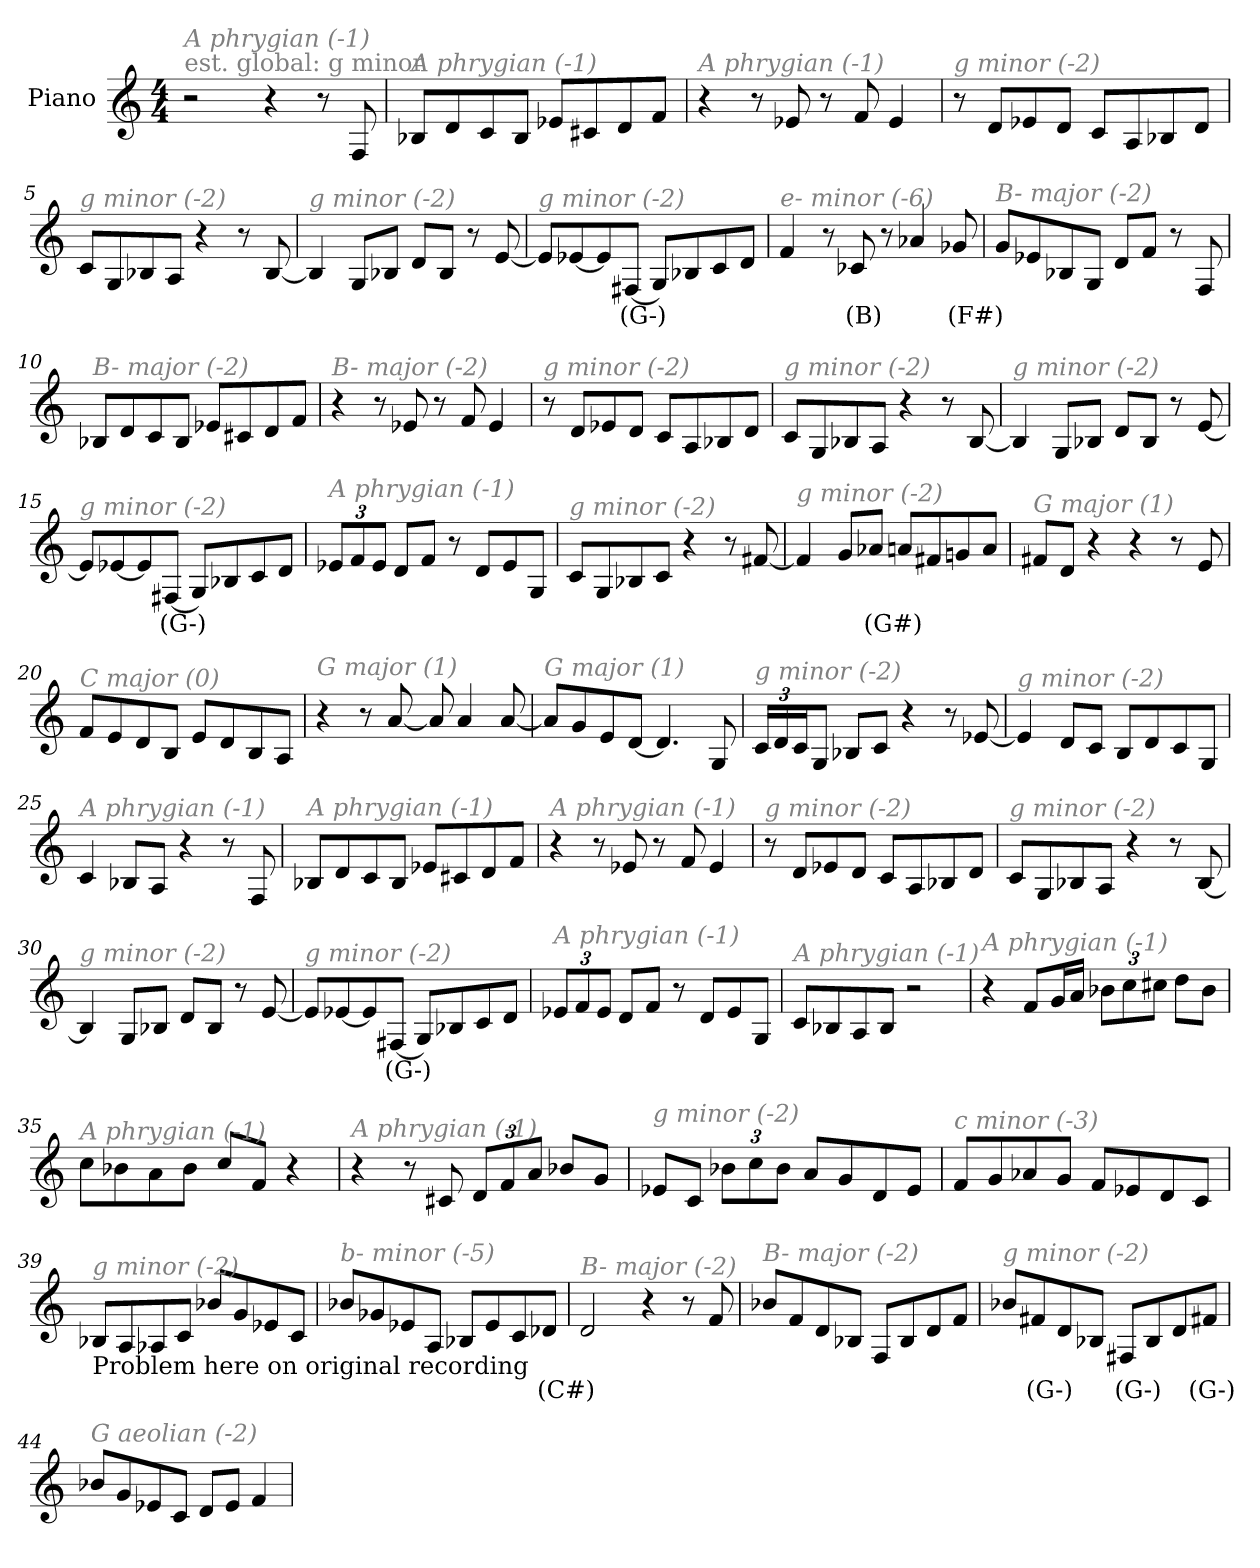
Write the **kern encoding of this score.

**kern	**text
*part1	*part1
*staff1	*staff1
*I"Piano	*
*I'Pno	*
*clefG2	*
*k[]	*
*M4/4	*
*MM300	*
=1	=1
!LO:TX:a:color=#808080:t=est. global&colon; g minor	!
!LO:TX:i:color=#808080:t=A phrygian (-1)	!
2r	.
4r	.
8r	.
8F/	.
=2	=2
!LO:TX:i:color=#808080:t=A phrygian (-1)	!
8B-X/L	.
8d/	.
8c/	.
8B-/J	.
8e-X/L	.
8c#X/	.
8d/	.
8f/J	.
=3	=3
!LO:TX:i:color=#808080:t=A phrygian (-1)	!
4r	.
8r	.
8e-X/	.
8r	.
8f/	.
4e-/	.
=4	=4
!LO:TX:i:color=#808080:t=g minor (-2)	!
8r	.
8d/L	.
8e-X/	.
8d/J	.
8c/L	.
8A/	.
8B-X/	.
8d/J	.
!!LO:LB:g=z
=5	=5
!LO:TX:i:color=#808080:t=g minor (-2)	!
8c/L	.
8G/	.
8B-X/	.
8A/J	.
4r	.
8r	.
[8B-/	.
=6	=6
!LO:TX:i:color=#808080:t=g minor (-2)	!
4B-/]	.
8G/L	.
8B-X/J	.
8d/L	.
8B-/J	.
8r	.
[8e/	.
=7	=7
!LO:TX:i:color=#808080:t=g minor (-2)	!
8e/L]	.
[8e-X/	.
8e-/]	.
[8F#Xi/J	(G-)
8G-/L]	.
8B-X/	.
8c/	.
8d/J	.
=8	=8
!LO:TX:i:color=#808080:t=e- minor (-6)	!
4f/	.
8r	.
8c-Xi/	(B)
8r	.
4a-X/	.
8g-Xi/	(F#)
!!LO:LB:g=z
=9	=9
!LO:TX:i:color=#808080:t=B- major (-2)	!
8g/L	.
8e-X/	.
8B-X/	.
8G/J	.
8d/L	.
8f/J	.
8r	.
8F/	.
=10	=10
!LO:TX:i:color=#808080:t=B- major (-2)	!
8B-X/L	.
8d/	.
8c/	.
8B-/J	.
8e-X/L	.
8c#X/	.
8d/	.
8f/J	.
=11	=11
!LO:TX:i:color=#808080:t=B- major (-2)	!
4r	.
8r	.
8e-X/	.
8r	.
8f/	.
4e-/	.
=12	=12
!LO:TX:i:color=#808080:t=g minor (-2)	!
8r	.
8d/L	.
8e-X/	.
8d/J	.
8c/L	.
8A/	.
8B-X/	.
8d/J	.
!!LO:LB:g=z
=13	=13
!LO:TX:i:color=#808080:t=g minor (-2)	!
8c/L	.
8G/	.
8B-X/	.
8A/J	.
4r	.
8r	.
[8B-/	.
=14	=14
!LO:TX:i:color=#808080:t=g minor (-2)	!
4B-/]	.
8G/L	.
8B-X/J	.
8d/L	.
8B-/J	.
8r	.
[8e/	.
=15	=15
!LO:TX:i:color=#808080:t=g minor (-2)	!
8e/L]	.
[8e-X/	.
8e-/]	.
[8F#Xi/J	(G-)
8G-/L]	.
8B-X/	.
8c/	.
8d/J	.
=16	=16
*Xbrackettup	*
!LO:TX:i:color=#808080:t=A phrygian (-1)	!
12e-X/L	.
12f/	.
12e-/J	.
8d/L	.
8f/J	.
8r	.
8d/L	.
8e-/	.
8G/J	.
!!LO:LB:g=z
=17	=17
!LO:TX:i:color=#808080:t=g minor (-2)	!
8c/L	.
8G/	.
8B-X/	.
8c/J	.
4r	.
8r	.
[8f#X/	.
=18	=18
!LO:TX:i:color=#808080:t=g minor (-2)	!
4f#/]	.
8g/L	.
8a-Xi/J	(G#)
8a/L	.
8f#X/	.
8gn/	.
8a/J	.
=19	=19
!LO:TX:i:color=#808080:t=G major (1)	!
8f#X/L	.
8d/J	.
4r	.
4r	.
8r	.
8e/	.
=20	=20
!LO:TX:i:color=#808080:t=C major (0)	!
8f/L	.
8e/	.
8d/	.
8B/J	.
8e/L	.
8d/	.
8B/	.
8A/J	.
!!LO:LB:g=z
=21	=21
!LO:TX:i:color=#808080:t=G major (1)	!
4r	.
8r	.
[8a/	.
8a/]	.
4a/	.
[8a/	.
=22	=22
!LO:TX:i:color=#808080:t=G major (1)	!
8a/L]	.
8g/	.
8e/	.
[8d/J	.
4.d/]	.
8G/	.
=23	=23
!LO:TX:i:color=#808080:t=g minor (-2)	!
24c/LL	.
24d/	.
24c/J	.
8G/J	.
8B-X/L	.
8c/J	.
4r	.
8r	.
[8e-X/	.
=24	=24
!LO:TX:i:color=#808080:t=g minor (-2)	!
4e-/]	.
8d/L	.
8c/J	.
8B/L	.
8d/	.
8c/	.
8G/J	.
!!LO:LB:g=z
=25	=25
!LO:TX:i:color=#808080:t=A phrygian (-1)	!
4c/	.
8B-X/L	.
8A/J	.
4r	.
8r	.
8F/	.
=26	=26
!LO:TX:i:color=#808080:t=A phrygian (-1)	!
8B-X/L	.
8d/	.
8c/	.
8B-/J	.
8e-X/L	.
8c#X/	.
8d/	.
8f/J	.
=27	=27
!LO:TX:i:color=#808080:t=A phrygian (-1)	!
4r	.
8r	.
8e-X/	.
8r	.
8f/	.
4e-/	.
=28	=28
!LO:TX:i:color=#808080:t=g minor (-2)	!
8r	.
8d/L	.
8e-X/	.
8d/J	.
8c/L	.
8A/	.
8B-X/	.
8d/J	.
!!LO:LB:g=z
=29	=29
!LO:TX:i:color=#808080:t=g minor (-2)	!
8c/L	.
8G/	.
8B-X/	.
8A/J	.
4r	.
8r	.
[8B-/	.
=30	=30
!LO:TX:i:color=#808080:t=g minor (-2)	!
4B-/]	.
8G/L	.
8B-X/J	.
8d/L	.
8B-/J	.
8r	.
[8e/	.
=31	=31
!LO:TX:i:color=#808080:t=g minor (-2)	!
8e/L]	.
[8e-X/	.
8e-/]	.
[8F#Xi/J	(G-)
8G-/L]	.
8B-X/	.
8c/	.
8d/J	.
=32	=32
!LO:TX:i:color=#808080:t=A phrygian (-1)	!
12e-X/L	.
12f/	.
12e-/J	.
8d/L	.
8f/J	.
8r	.
8d/L	.
8e-/	.
8G/J	.
!!LO:LB:g=z
=33	=33
!LO:TX:i:color=#808080:t=A phrygian (-1)	!
8c/L	.
8B-X/	.
8A/	.
8B-/J	.
2r	.
=34	=34
!LO:TX:i:color=#808080:t=A phrygian (-1)	!
4r	.
8f/L	.
16g/L	.
16a/JJ	.
12b-X\L	.
12cc\	.
12cc#X\J	.
8dd\L	.
8b-\J	.
=35	=35
!LO:TX:i:color=#808080:t=A phrygian (-1)	!
8cc\L	.
8b-X\	.
8a\	.
8b-\J	.
8cc/L	.
8f/J	.
4r	.
=36	=36
!LO:TX:i:color=#808080:t=A phrygian (-1)	!
4r	.
8r	.
8c#X/	.
12d/L	.
12f/	.
12a/J	.
8b-X/L	.
8g/J	.
!!LO:LB:g=z
=37	=37
!LO:TX:i:color=#808080:t=g minor (-2)	!
8e-X/L	.
8c/J	.
12b-X\L	.
12cc\	.
12b-\J	.
8a/L	.
8g/	.
8d/	.
8e-/J	.
=38	=38
!LO:TX:i:color=#808080:t=c minor (-3)	!
8f/L	.
8g/	.
8a-X/	.
8g/J	.
8f/L	.
8e-X/	.
8d/	.
8c/J	.
=39	=39
!LO:TX:b:t=Problem here on original recording	!
!LO:TX:i:color=#808080:t=g minor (-2)	!
8B-X/L	.
8A/	.
8A-X/	.
8c/J	.
8b-X/L	.
8g/	.
8e-X/	.
8c/J	.
=40	=40
!LO:TX:i:color=#808080:t=b- minor (-5)	!
8b-X/L	.
8g-X/	.
8e-X/	.
8A/J	.
8B-X/L	.
8e-/	.
8c/	.
8d-Xi/J	(C#)
!!LO:PB:g=z
=41	=41
!LO:TX:i:color=#808080:t=B- major (-2)	!
2d/	.
4r	.
8r	.
8f/	.
=42	=42
!LO:TX:i:color=#808080:t=B- major (-2)	!
8b-X/L	.
8f/	.
8d/	.
8B-X/J	.
8F/L	.
8B-/	.
8d/	.
8f/J	.
=43	=43
!LO:TX:i:color=#808080:t=g minor (-2)	!
8b-X/L	.
8f#Xi/	(G-)
8d/	.
8B-X/J	.
8F#Xi/L	(G-)
8B-/	.
8d/	.
8f#Xi/J	(G-)
=44	=44
!LO:TX:i:color=#808080:t=G aeolian (-2)	!
8b-X/L	.
8g/	.
8e-X/	.
8c/J	.
8d/L	.
8e-/J	.
4f/	.
=	=
*-	*-
